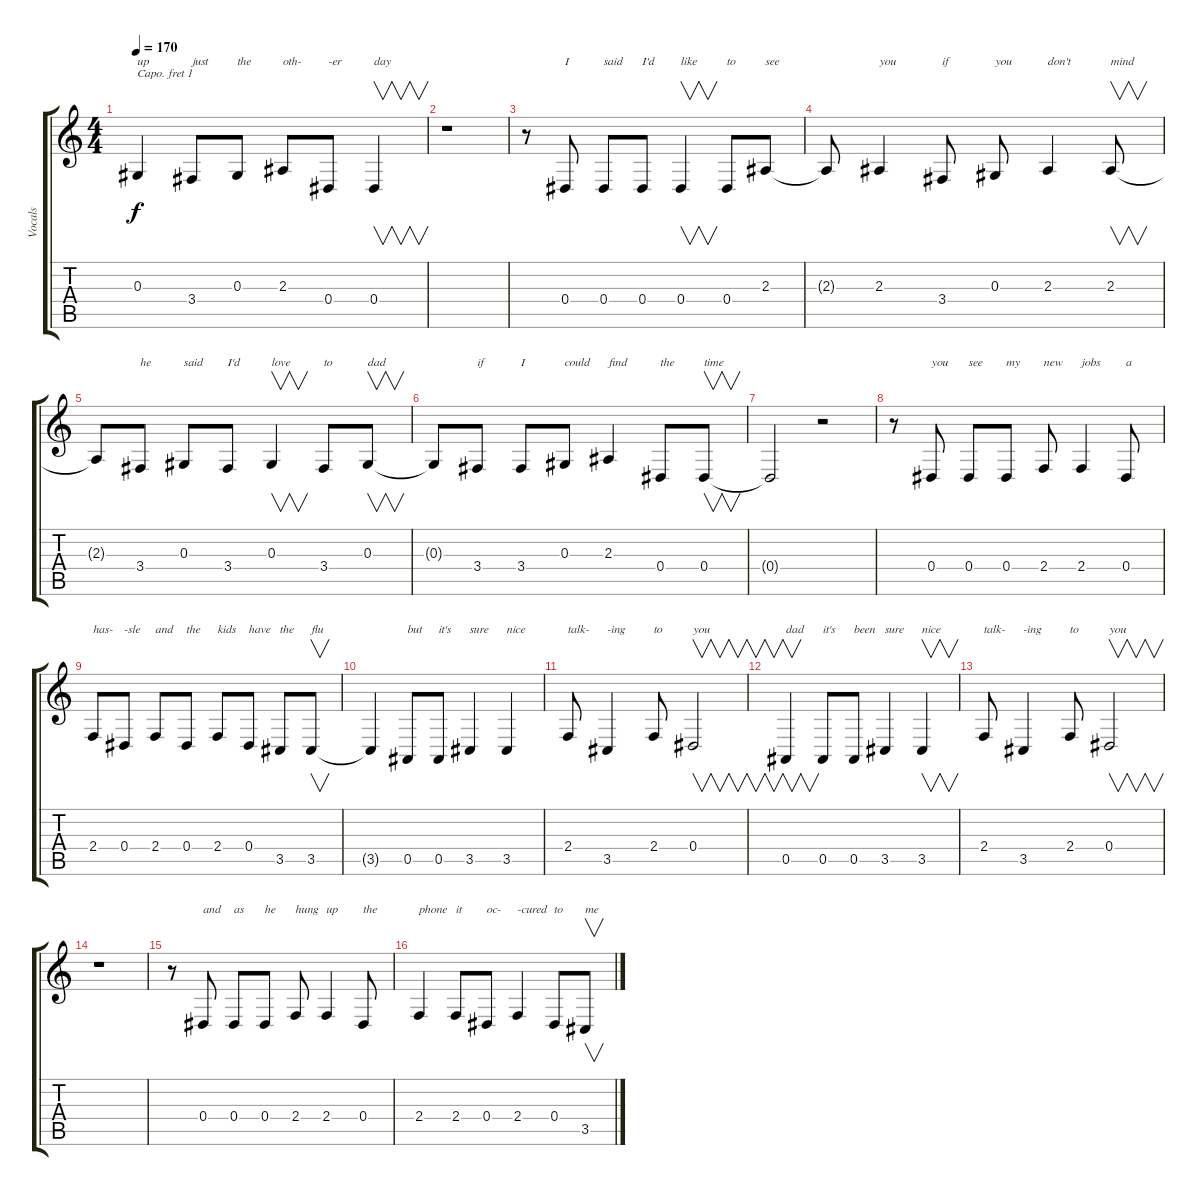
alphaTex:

\track ("Vocals" "Vocals") {instrument voiceoohs}
\staff {score tabs}
\capo 1
\tuning (E4 B3 G3 D3 A2 E2) {hide}
\ts (4 4)
\tempo 170
\clef g2
\ks c
0.3.4{txt "up" dy f} 3.4.8{txt "just"} 0.3.8{txt "the"} 2.3.8{txt "oth-"} 0.4.8{txt "-er"} 0.4.4{v txt "day"} |
r.1 |
r.8 0.4.8{txt "I"} 0.4.8{txt "said"} 0.4.8{txt "I'd"} 0.4.4{v txt "like"} 0.4.8{txt "to"} 2.3.8{txt "see"} |
2.3{t}.8 2.3.4{txt "you"} 3.4.8{txt "if"} 0.3.8{txt "you"} 2.3.4{txt "don't"} 2.3.8{v txt "mind"} |
2.3{t}.8 3.4.8{txt "he"} 0.3.8{txt "said"} 3.4.8{txt "I'd"} 0.3.4{v txt "love"} 3.4.8{txt "to"} 0.3.8{v txt "dad"} |
0.3{t}.8 3.4.8{txt "if"} 3.4.8{txt "I"} 0.3.8{txt "could"} 2.3.4{txt "find"} 0.4.8{txt "the"} 0.4.8{v txt "time"} |
0.4{t}.2 r.2 |
r.8 0.4.8{txt "you"} 0.4.8{txt "see"} 0.4.8{txt "my"} 2.4.8{txt "new"} 2.4.4{txt "jobs"} 0.4.8{txt "a"} |
2.4.8{txt "has-"} 0.4.8{txt "-sle"} 2.4.8{txt "and"} 0.4.8{txt "the"} 2.4.8{txt "kids"} 0.4.8{txt "have"} 3.5.8{txt "the"} 3.5.8{v txt "flu"} |
3.5{t}.4 0.5.8{txt "but"} 0.5.8{txt "it's"} 3.5.4{txt "sure"} 3.5.4{txt "nice"} |
2.4.8{txt "talk-"} 3.5.4{txt "-ing"} 2.4.8{txt "to"} 0.4.2{v txt "you"} |
0.5.4{v txt "dad"} 0.5.8{txt "it's"} 0.5.8{txt "been"} 3.5.4{txt "sure"} 3.5.4{v txt "nice"} |
2.4.8{txt "talk-"} 3.5.4{txt "-ing"} 2.4.8{txt "to"} 0.4.2{v txt "you"} |
r.1 |
r.8 0.4.8{txt "and"} 0.4.8{txt "as"} 0.4.8{txt "he"} 2.4.8{txt "hung"} 2.4.4{txt "up"} 0.4.8{txt "the"} |
2.4.4{txt "phone"} 2.4.8{txt "it"} 0.4.8{txt "oc-"} 2.4.4{txt "-cured"} 0.4.8{txt "to"} 3.5.8{v txt "me"}
